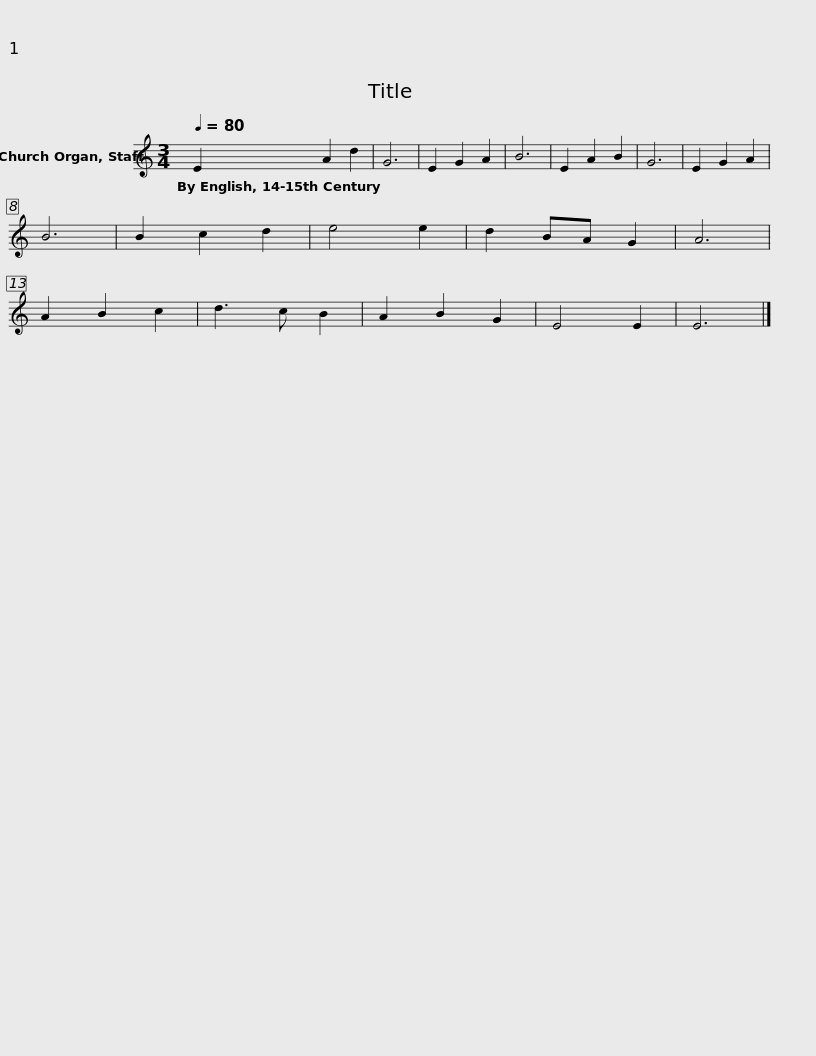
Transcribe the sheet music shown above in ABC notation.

X:1
L:1/8
Q:1/4=80
M:3/4
I:linebreak $
K:C
V:1 treble
V:1
 E2 A2 d2 | G6 | E2 G2 A2 | B6 | E2 A2 B2 | %5
 G6 | E2 G2 A2 | B6 | B2 c2 d2 | e4 e2 | %10
 d2 BA G2 | A6 | A2 B2 c2 |$ d3 c B2 | A2 B2 G2 | %15
 E4 E2 | E6 |] %17
